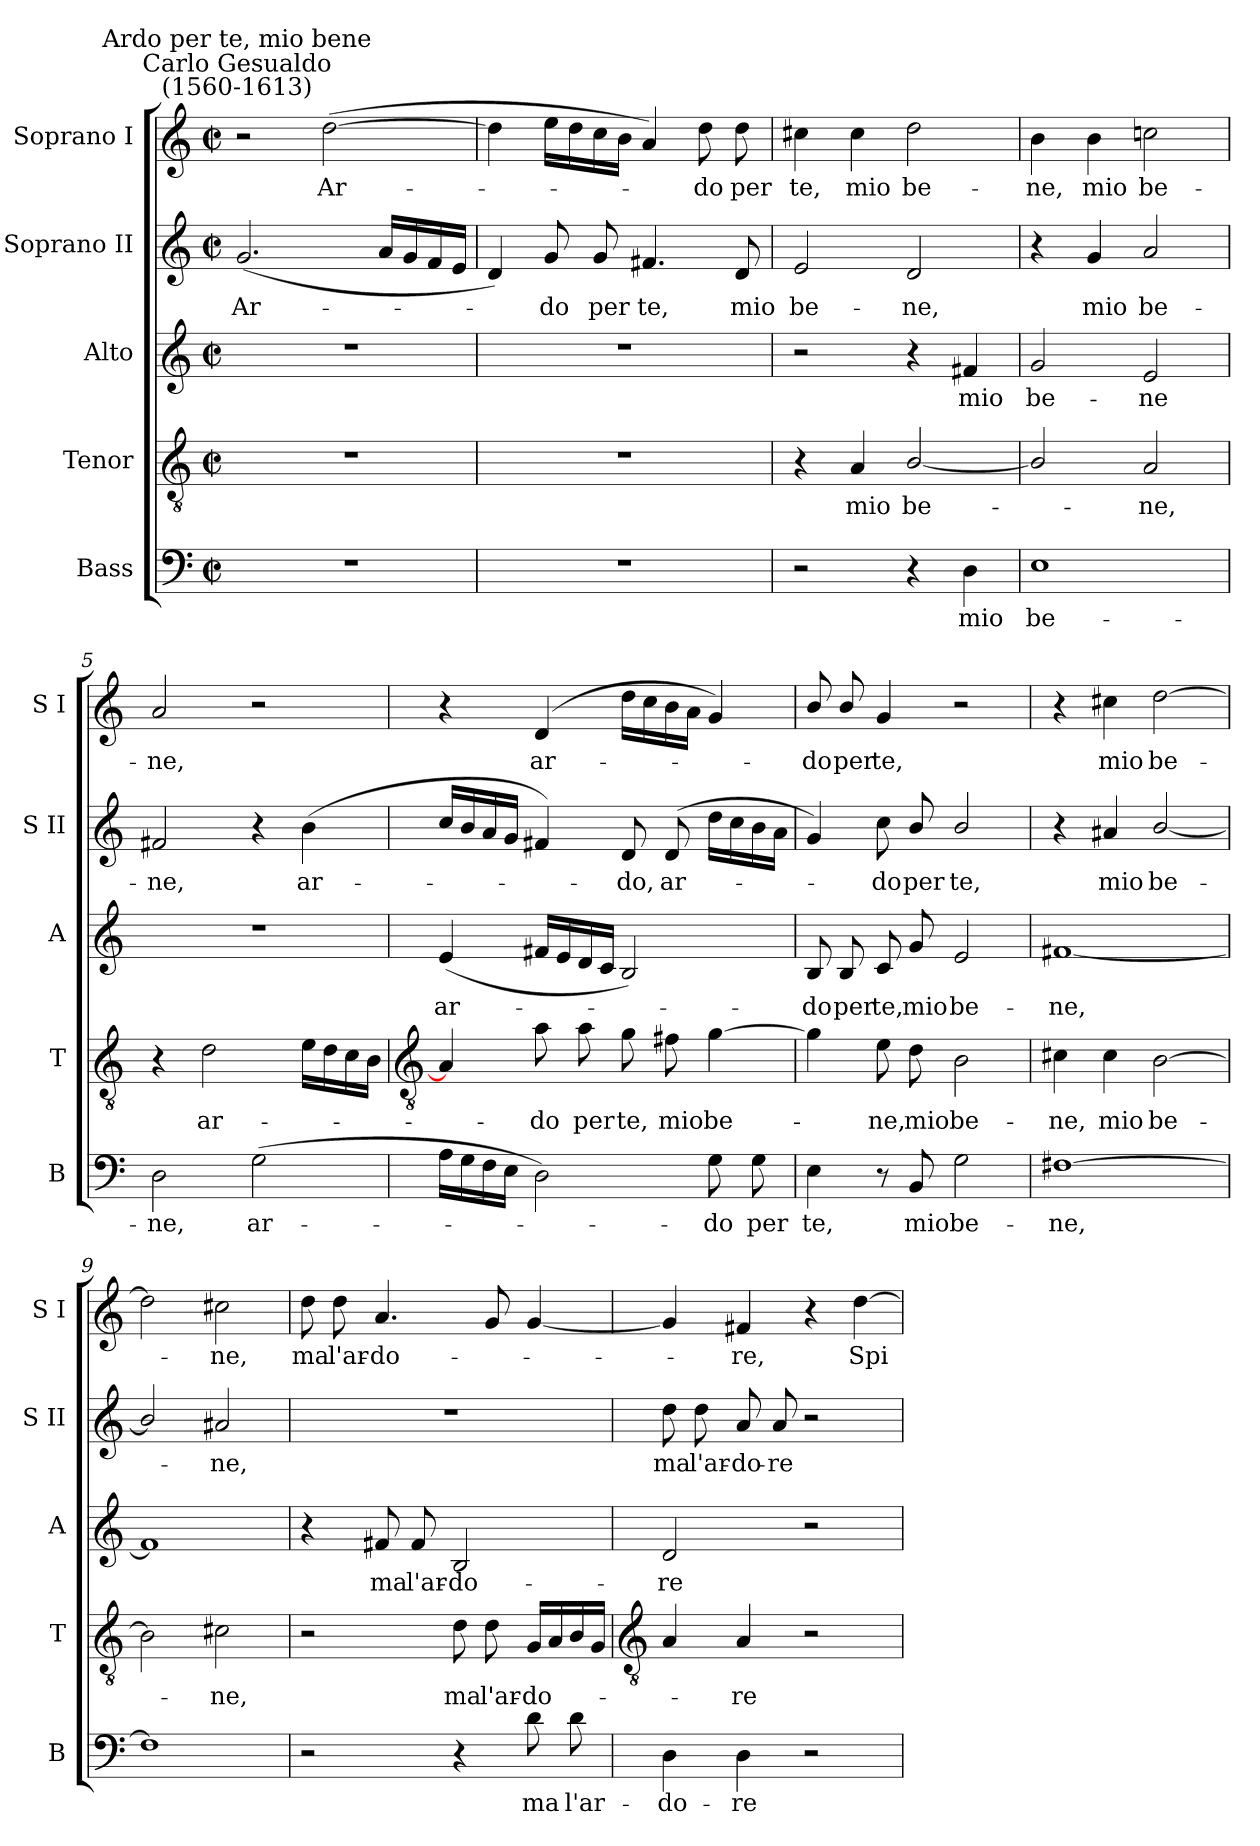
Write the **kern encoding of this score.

**kern	**text	**kern	**text	**kern	**text	**kern	**text	**kern	**text
*part5	*part5	*part4	*part4	*part3	*part3	*part2	*part2	*part1	*part1
*staff5	*staff5	*staff4	*staff4	*staff3	*staff3	*staff2	*staff2	*staff1	*staff1
*I"Bass	*	*I"Tenor	*	*I"Alto	*	*I"Soprano II	*	*I"Soprano I	*
*I'B	*	*I'T	*	*I'A	*	*I'S II	*	*I'S I	*
*clefF4	*	*clefGv2	*	*clefG2	*	*clefG2	*	*clefG2	*
*k[]	*	*k[]	*	*k[]	*	*k[]	*	*k[]	*
*C:	*	*C:	*	*C:	*	*C:	*	*C:	*
*M2/2	*	*M2/2	*	*M2/2	*	*M2/2	*	*M2/2	*
*met(c|)	*	*met(c|)	*	*met(c|)	*	*met(c|)	*	*met(c|)	*
=1	=1	=1	=1	=1	=1	=1	=1	=1	=1
!	!	!	!	!	!	!	!	!LO:TX:a:cj:t=Carlo Gesualdo\n(1560-1613)	!
!	!	!	!	!	!	!	!	!LO:TX:a:cj:t=Ardo per te, mio bene	!
!	!	!	!	!	!	!	!LO:LY:b	!	!
1r	.	1r	.	1r	.	(<2.g	Ar-	2r	.
!	!	!	!	!	!	!	!	!	!LO:LY:b
.	.	.	.	.	.	.	.	(>[2dd	Ar-
.	.	.	.	.	.	16aLL	.	.	.
.	.	.	.	.	.	16g	.	.	.
.	.	.	.	.	.	16f	.	.	.
.	.	.	.	.	.	16eJJ	.	.	.
=2	=2	=2	=2	=2	=2	=2	=2	=2	=2
1r	.	1r	.	1r	.	4d)	.	4dd]	.
!	!	!	!	!	!	!	!LO:LY:b	!	!
.	.	.	.	.	.	8g	do	16eeLL	.
.	.	.	.	.	.	.	.	16dd	.
!	!	!	!	!	!	!	!LO:LY:b	!	!
.	.	.	.	.	.	8g	per	16cc	.
.	.	.	.	.	.	.	.	16bJJ	.
!	!	!	!	!	!	!	!LO:LY:b	!	!
.	.	.	.	.	.	4.f#X	te,	4a)	.
!	!	!	!	!	!	!	!	!	!LO:LY:b
.	.	.	.	.	.	.	.	8dd	do
!	!	!	!	!	!	!	!LO:LY:b	!	!LO:LY:b
.	.	.	.	.	.	8d	mio	8dd	per
=3	=3	=3	=3	=3	=3	=3	=3	=3	=3
!	!	!	!	!	!	!	!LO:LY:b	!	!LO:LY:b
2r	.	4r	.	2r	.	2e	be-	4cc#X	te,
!	!	!	!LO:LY:b	!	!	!	!	!	!LO:LY:b
.	.	4A	mio	.	.	.	.	4cc#	mio
!	!	!	!LO:LY:b	!	!	!	!LO:LY:b	!	!LO:LY:b
4r	.	[2B/	be-	4r	.	2d	-ne,	2dd	be-
!	!LO:LY:b	!	!	!	!LO:LY:b	!	!	!	!
4D	mio	.	.	4f#X	mio	.	.	.	.
=4	=4	=4	=4	=4	=4	=4	=4	=4	=4
!	!LO:LY:b	!	!	!	!LO:LY:b	!	!	!	!LO:LY:b
1E	be-	2B/]	.	2g	be-	4r	.	4b	-ne,
!	!	!	!	!	!	!	!LO:LY:b	!	!LO:LY:b
.	.	.	.	.	.	4g	mio	4b	mio
!	!	!	!LO:LY:b	!	!LO:LY:b	!	!LO:LY:b	!	!LO:LY:b
.	.	2A	ne,	2e	-ne	2a	be-	2ccn	be-
=5	=5	=5	=5	=5	=5	=5	=5	=5	=5
!	!LO:LY:b	!	!	!	!	!	!LO:LY:b	!	!LO:LY:b
2D	-ne,	4r	.	1r	.	2f#X	-ne,	2a	-ne,
!	!	!	!LO:LY:b	!	!	!	!	!	!
.	.	2d	ar-	.	.	.	.	.	.
!	!LO:LY:b	!	!	!	!	!	!	!	!
(>2G	ar-	.	.	.	.	4r	.	2r	.
!	!	!	!	!	!	!	!LO:LY:b	!	!
.	.	16eLL	.	.	.	(<4b	ar-	.	.
.	.	16d	.	.	.	.	.	.	.
.	.	16c	.	.	.	.	.	.	.
.	.	16BJJ	.	.	.	.	.	.	.
!!LO:LB:g=z
=6	=6	=6	=6	=6	=6	=6	=6	=6	=6
*	*	*clefGv2	*	*	*	*	*	*	*
!	!	!	!	!	!LO:LY:b	!	!	!	!
16ALL	.	4A]	.	(<4e	ar-	16ccLL	.	4r	.
16G	.	.	.	.	.	16b	.	.	.
16F	.	.	.	.	.	16a	.	.	.
16EJJ	.	.	.	.	.	16gJJ	.	.	.
!	!	!	!LO:LY:b	!	!	!	!	!	!LO:LY:b
2D)	.	8a	do	16f#XLL	.	4f#X)	.	(>4d	ar-
.	.	.	.	16e	.	.	.	.	.
!	!	!	!LO:LY:b	!	!	!	!	!	!
.	.	8a	per	16d	.	.	.	.	.
.	.	.	.	16cJJ	.	.	.	.	.
!	!	!	!LO:LY:b	!	!	!	!LO:LY:b	!	!
.	.	8g	te,	2B)	.	8d	do,	16ddLL	.
.	.	.	.	.	.	.	.	16cc	.
!	!	!	!LO:LY:b	!	!	!	!LO:LY:b	!	!
.	.	8f#X	mio	.	.	(<8d	ar-	16b	.
.	.	.	.	.	.	.	.	16aJJ	.
!	!LO:LY:b	!	!LO:LY:b	!	!	!	!	!	!
8G	do	[4g	be-	.	.	16ddLL	.	4g)	.
.	.	.	.	.	.	16cc	.	.	.
!	!LO:LY:b	!	!	!	!	!	!	!	!
8G	per	.	.	.	.	16b	.	.	.
.	.	.	.	.	.	16aJJ	.	.	.
=7	=7	=7	=7	=7	=7	=7	=7	=7	=7
!	!LO:LY:b	!	!	!	!LO:LY:b	!	!	!	!LO:LY:b
4E	te,	4g]	.	8B	do	4g)	.	8b/	do
!	!	!	!	!	!LO:LY:b	!	!	!	!LO:LY:b
.	.	.	.	8B	per	.	.	8b/	per
!	!	!	!LO:LY:b	!	!LO:LY:b	!	!LO:LY:b	!	!LO:LY:b
8r	.	8e	ne,	8c	te,	8cc	do	4g	te,
!	!LO:LY:b	!	!LO:LY:b	!	!LO:LY:b	!	!LO:LY:b	!	!
8BB	mio	8d	mio	8g	mio	8b/	per	.	.
!	!LO:LY:b	!	!LO:LY:b	!	!LO:LY:b	!	!LO:LY:b	!	!
2G	be-	2B	be-	2e	be-	2b/	te,	2r	.
=8	=8	=8	=8	=8	=8	=8	=8	=8	=8
!	!LO:LY:b	!	!LO:LY:b	!	!LO:LY:b	!	!	!	!
[1F#X	-ne,	4c#X	-ne,	[1f#X	-ne,	4r	.	4r	.
!	!	!	!LO:LY:b	!	!	!	!LO:LY:b	!	!LO:LY:b
.	.	4c#	mio	.	.	4a#X	mio	4cc#X	mio
!	!	!	!LO:LY:b	!	!	!	!LO:LY:b	!	!LO:LY:b
.	.	[2B	be-	.	.	[2b/	be-	[2dd	be-
=9	=9	=9	=9	=9	=9	=9	=9	=9	=9
1F#]	.	2B]	.	1f#]	.	2b/]	.	2dd]	.
!	!	!	!LO:LY:b	!	!	!	!LO:LY:b	!	!LO:LY:b
.	.	2c#X	ne,	.	.	2a#X	ne,	2cc#X	ne,
=10	=10	=10	=10	=10	=10	=10	=10	=10	=10
!	!	!	!	!	!	!	!	!	!LO:LY:b
2r	.	2r	.	4r	.	1r	.	8dd	ma
!	!	!	!	!	!	!	!	!	!LO:LY:b
.	.	.	.	.	.	.	.	8dd	l'ar-
!	!	!	!	!	!LO:LY:b	!	!	!	!LO:LY:b
.	.	.	.	8f#X	ma	.	.	4.a	-do-
!	!	!	!	!	!LO:LY:b	!	!	!	!
.	.	.	.	8f#	l'ar-	.	.	.	.
!	!	!	!LO:LY:b	!	!LO:LY:b	!	!	!	!
4r	.	8d	ma	2B	-do-	.	.	.	.
!	!	!	!LO:LY:b	!	!	!	!	!	!
.	.	8d	l'ar-	.	.	.	.	8g	.
!	!LO:LY:b	!	!LO:LY:b	!	!	!	!	!	!
8d	ma	16GLL	-do-	.	.	.	.	[4g	.
.	.	16A	.	.	.	.	.	.	.
!	!LO:LY:b	!	!	!	!	!	!	!	!
8d	l'ar-	16B	.	.	.	.	.	.	.
.	.	16GJJ	.	.	.	.	.	.	.
!!LO:LB:g=z
=11	=11	=11	=11	=11	=11	=11	=11	=11	=11
*	*	*clefGv2	*	*	*	*	*	*	*
!	!LO:LY:b	!	!	!	!LO:LY:b	!	!LO:LY:b	!	!
4D	-do-	4A	.	2d	-re	8dd	ma	4g]	.
!	!	!	!	!	!	!	!LO:LY:b	!	!
.	.	.	.	.	.	8dd	l'ar-	.	.
!	!LO:LY:b	!	!LO:LY:b	!	!	!	!LO:LY:b	!	!LO:LY:b
4D	-re	4A	re	.	.	8a	-do-	4f#X	re,
!	!	!	!	!	!	!	!LO:LY:b	!	!
.	.	.	.	.	.	8a	-re	.	.
2r	.	2r	.	2r	.	2r	.	4r	.
!	!	!	!	!	!	!	!	!	!LO:LY:b
.	.	.	.	.	.	.	.	[4dd	Spi-
=	=	=	=	=	=	=	=	=	=
*-	*-	*-	*-	*-	*-	*-	*-	*-	*-
